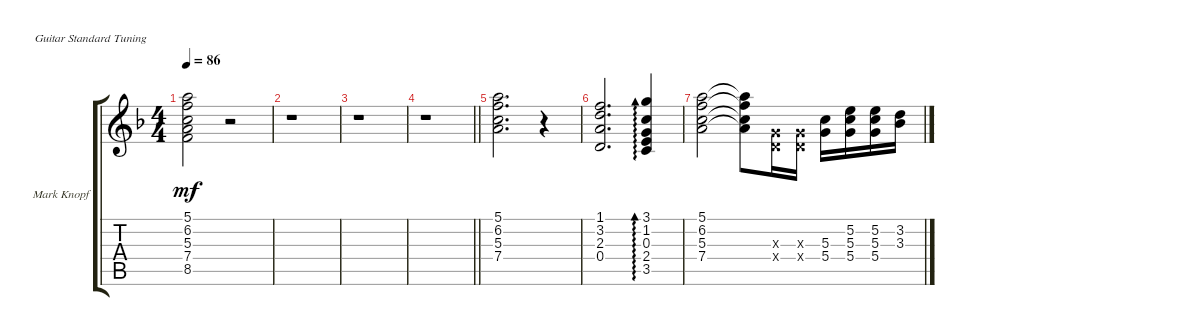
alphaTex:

\bracketExtendMode groupsimilarinstruments
\firstSystemTrackNameOrientation horizontal
\otherSystemsTrackNameOrientation horizontal
\track ("Mark Knopfler - Gtr. 2" "Mark Knopf") {instrument acousticguitarsteel}
\staff {score tabs}
\tuning (E4 B3 G3 D3 A2 E2)
\ts (4 4)
\section ("" "")
\tempo 86
\clef g2
\ks f
(5.1 6.2 5.3 7.4 8.5).2{dy mf} r.2 |
r.1 |
r.1 |
\barLineRight lightlight
r.1 |
\section ("" "")
(5.1 6.2 5.3 7.4).2{d} r.4 |
(1.1 3.2 2.3 0.4).2{d} (3.1 1.2 0.3 2.4 3.5).4{ad 0} |
(5.1 6.2 5.3 7.4).2 (5.1{t} 6.2{t} 5.3{t} 7.4{t}).8 (0.3{x} 0.4{x}).16 (0.3{x} 0.4{x}).16 (5.3 5.4).16 (5.2 5.3 5.4).16 (5.2 5.3 5.4).16 (3.2 3.3).16
